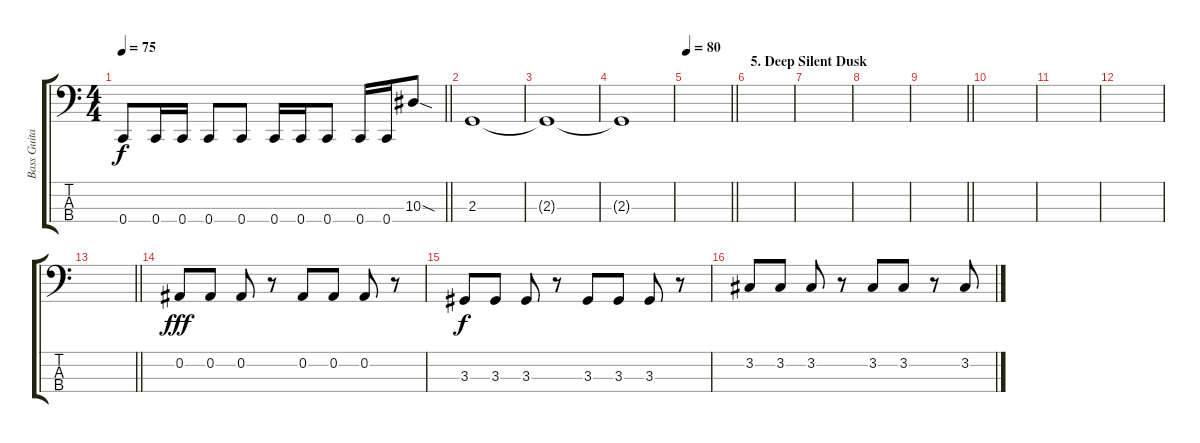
\track ("Bass Guitar" "Bass Guita") {instrument electricbassfinger}
\staff {score tabs}
\tuning (Eb2 Bb1 F1 C1) {hide}
\ts (4 4)
\tempo 75
\clef f4
\barLineRight lightlight
\ks c
0.4.8{dy f} 0.4.16 0.4.16 0.4.8 0.4.8 0.4.16 0.4.16 0.4.8 0.4.16 0.4.16 10.3{sod}.8 |
2.3.1 |
2.3{t}.1 |
2.3{t}.1 |
\tempo 80
\barLineRight lightlight
|
\section ("" "5. Deep Silent Dusk")
|
|
|
\barLineRight lightlight
|
|
|
|
\barLineRight lightlight
|
0.2.8{dy fff} 0.2.8 0.2.8 r.8 0.2.8 0.2.8 0.2.8 r.8 |
3.3.8{dy f} 3.3.8 3.3.8 r.8 3.3.8 3.3.8 3.3.8 r.8 |
3.2.8 3.2.8 3.2.8 r.8 3.2.8 3.2.8 r.8 3.2.8
